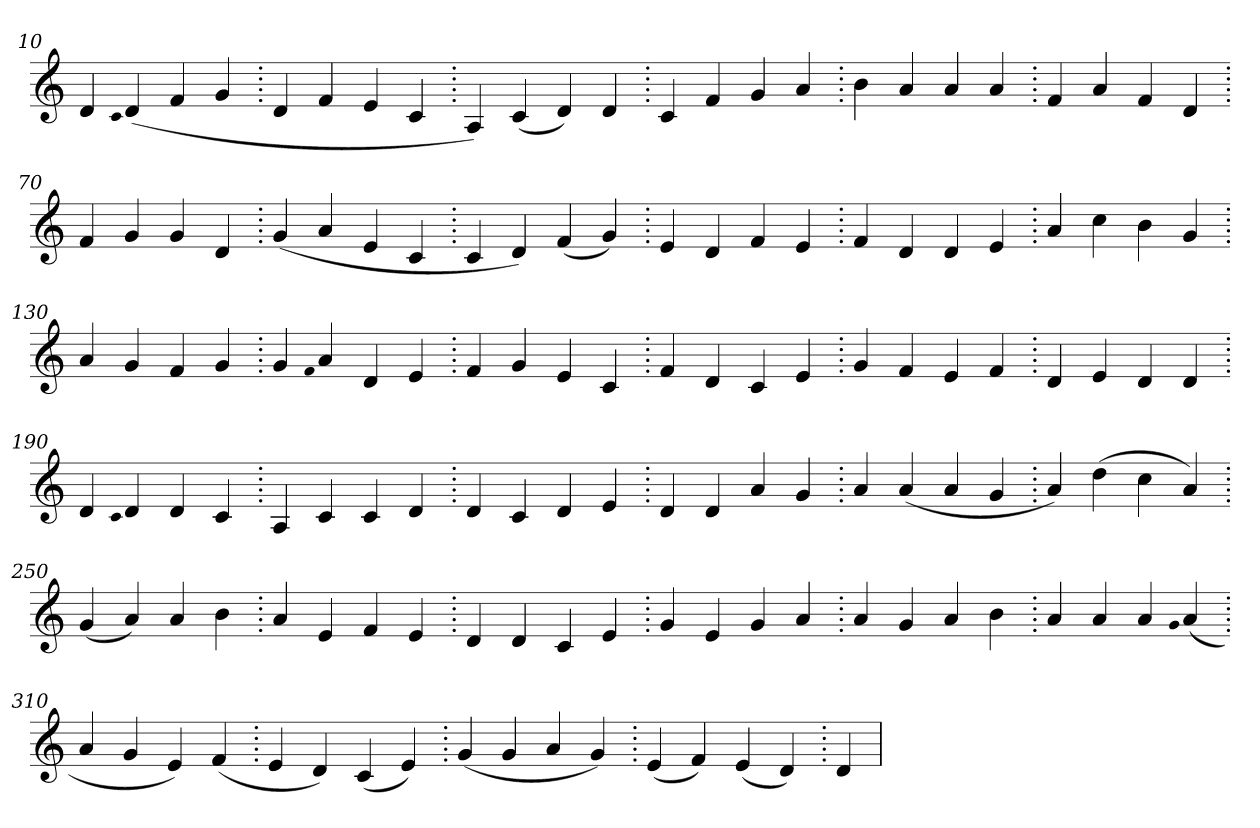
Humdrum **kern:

**kern
*part1
*staff1
*clefG2
=10.
4d
qqc
(>4d
4f
4g
=20.
4d
4f
4e
4c
=30.
4A)
(>4c
4d)
4d
=40.
4c
4f
4g
4a
=50.
4b
4a
4a
4a
=60.
4f
4a
4f
4d
=70.
4f
4g
4g
4d
=80.
(>4g
4a
4e
4c
=90.
4c
4d)
(>4f
4g)
=100.
4e
4d
4f
4e
=110.
4f
4d
4d
4e
=120.
4a
4cc
4b
4g
=130.
4a
4g
4f
4g
=140.
4g
qqf
4a
4d
4e
=150.
4f
4g
4e
4c
=160.
4f
4d
4c
4e
=170.
4g
4f
4e
4f
=180.
4d
4e
4d
4d
=190.
4d
qqc
4d
4d
4c
=200.
4A
4c
4c
4d
=210.
4d
4c
4d
4e
=220.
4d
4d
4a
4g
=230.
4a
(>4a
4a
4g
=240.
4a)
(>4dd
4cc
4a)
=250.
(>4g
4a)
4a
4b
=260.
4a
4e
4f
4e
=270.
4d
4d
4c
4e
=280.
4g
4e
4g
4a
=290.
4a
4g
4a
4b
=300.
4a
4a
4a
qqg
(>4a
=310.
4a
4g
4e)
(>4f
=320.
4e
4d)
(>4c
4e)
=330.
(>4g
4g
4a
4g)
=340.
(>4e
4f)
(>4e
4d)
=350.
4d
=
*-
